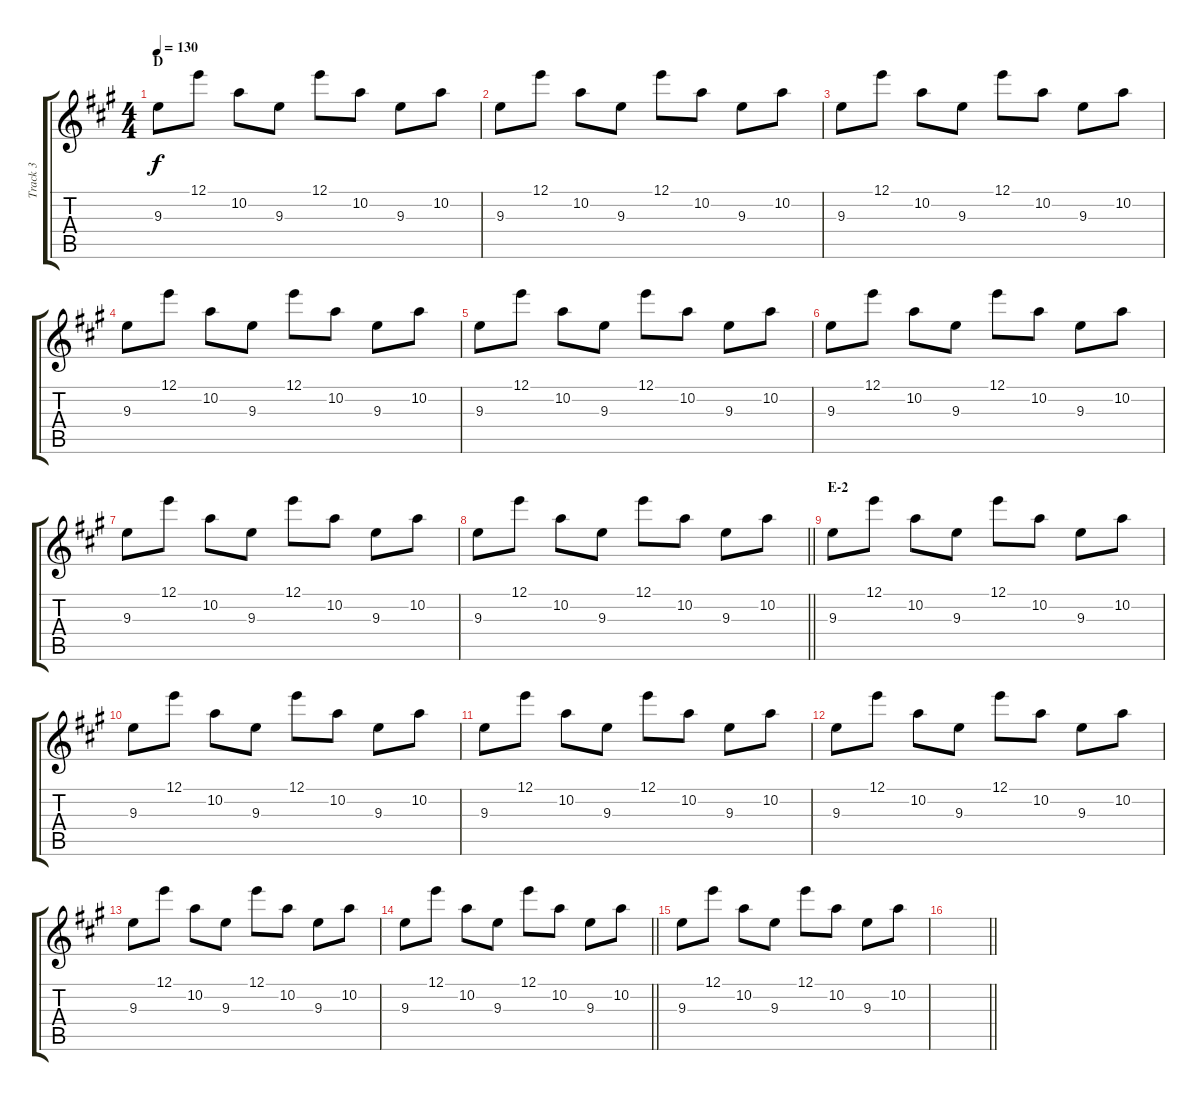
\track ("Track 3" "Track 3") {instrument acousticguitarsteel}
\staff {score tabs}
\tuning (E4 B3 G3 D3 A2 E2) {hide}
\ts (4 4)
\section ("" "D")
\tempo 130
\clef g2
\ks a
9.3.8{dy f} 12.1.8 10.2.8 9.3.8 12.1.8 10.2.8 9.3.8 10.2.8 |
9.3.8 12.1.8 10.2.8 9.3.8 12.1.8 10.2.8 9.3.8 10.2.8 |
9.3.8 12.1.8 10.2.8 9.3.8 12.1.8 10.2.8 9.3.8 10.2.8 |
9.3.8 12.1.8 10.2.8 9.3.8 12.1.8 10.2.8 9.3.8 10.2.8 |
9.3.8 12.1.8 10.2.8 9.3.8 12.1.8 10.2.8 9.3.8 10.2.8 |
9.3.8 12.1.8 10.2.8 9.3.8 12.1.8 10.2.8 9.3.8 10.2.8 |
9.3.8 12.1.8 10.2.8 9.3.8 12.1.8 10.2.8 9.3.8 10.2.8 |
\barLineRight lightlight
9.3.8 12.1.8 10.2.8 9.3.8 12.1.8 10.2.8 9.3.8 10.2.8 |
\section ("" "E-2")
9.3.8 12.1.8 10.2.8 9.3.8 12.1.8 10.2.8 9.3.8 10.2.8 |
9.3.8 12.1.8 10.2.8 9.3.8 12.1.8 10.2.8 9.3.8 10.2.8 |
9.3.8 12.1.8 10.2.8 9.3.8 12.1.8 10.2.8 9.3.8 10.2.8 |
9.3.8 12.1.8 10.2.8 9.3.8 12.1.8 10.2.8 9.3.8 10.2.8 |
9.3.8 12.1.8 10.2.8 9.3.8 12.1.8 10.2.8 9.3.8 10.2.8 |
\barLineRight lightlight
9.3.8 12.1.8 10.2.8 9.3.8 12.1.8 10.2.8 9.3.8 10.2.8 |
9.3.8 12.1.8 10.2.8 9.3.8 12.1.8 10.2.8 9.3.8 10.2.8 |
\barLineRight lightlight
